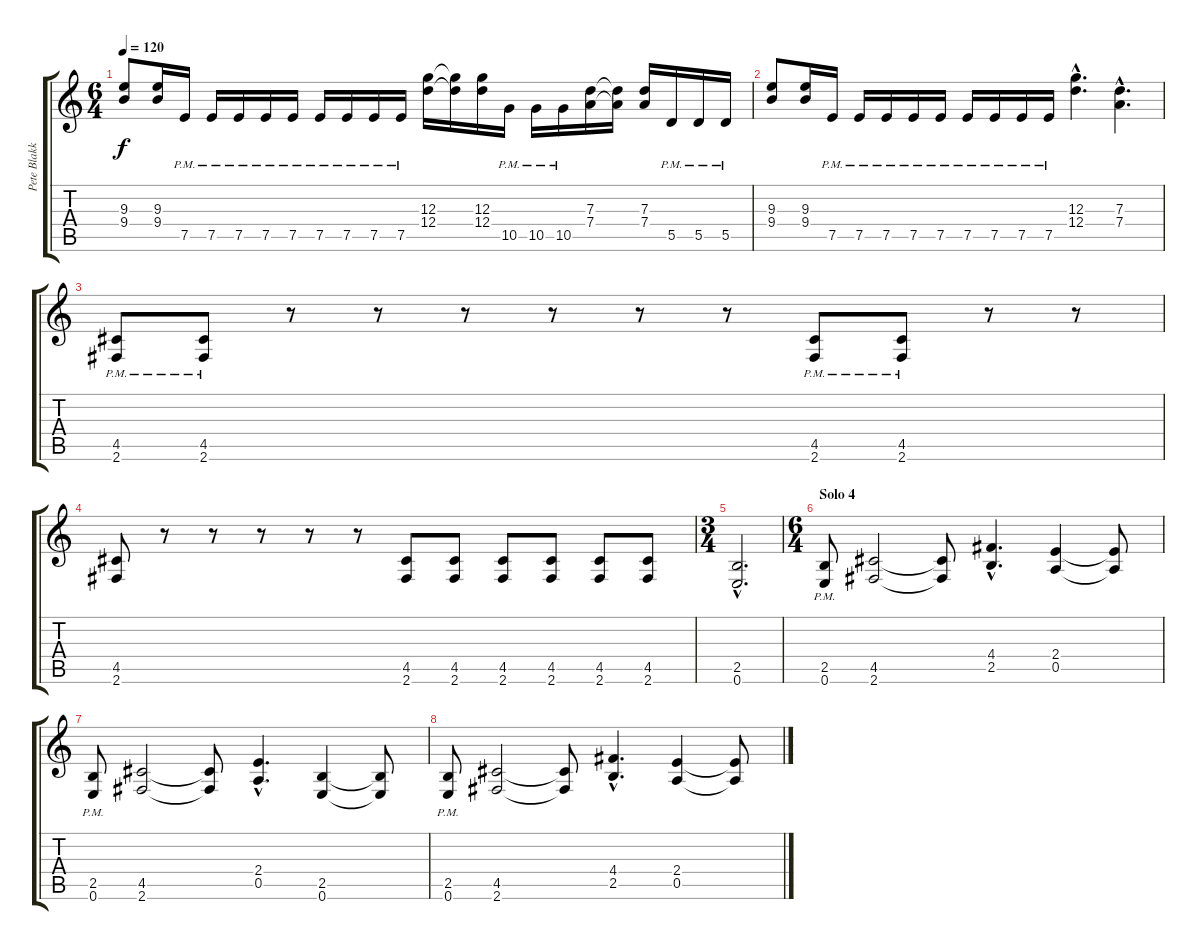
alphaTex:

\track ("Pete Blakk" "Pete Blakk") {instrument overdrivenguitar}
\staff {score tabs}
\tuning (E4 B3 G3 D3 A2 E2) {hide}
\ts (6 4)
\tempo 120
\clef g2
\ks c
(9.3 9.4).8{dy f} (9.3 9.4).16 7.5{pm}.16 7.5{pm}.16 7.5{pm}.16 7.5{pm}.16 7.5{pm}.16 7.5{pm}.16 7.5{pm}.16 7.5{pm}.16 7.5{pm}.16 (12.3 12.4).16 (12.3{t} 12.4{t}).16 (12.3 12.4).16 10.5{pm}.16 10.5{pm}.16 10.5{pm}.16 (7.3 7.4).16 (7.3{t} 7.4{t}).16 (7.3 7.4).16 5.5{pm}.16 5.5{pm}.16 5.5{pm}.16 |
(9.3 9.4).8 (9.3 9.4).16 7.5{pm}.16 7.5{pm}.16 7.5{pm}.16 7.5{pm}.16 7.5{pm}.16 7.5{pm}.16 7.5{pm}.16 7.5{pm}.16 7.5{pm}.16 (12.3{hac} 12.4{hac}).4{d} (7.3{hac} 7.4{hac}).4{d} |
(4.5{pm} 2.6{pm}).8 (4.5{pm} 2.6{pm}).8 r.8 r.8 r.8 r.8 r.8 r.8 (4.5{pm} 2.6{pm}).8 (4.5{pm} 2.6{pm}).8 r.8 r.8 |
(4.5 2.6).8 r.8 r.8 r.8 r.8 r.8 (4.5 2.6).8 (4.5 2.6).8 (4.5 2.6).8 (4.5 2.6).8 (4.5 2.6).8 (4.5 2.6).8 |
\ts (3 4)
(2.5{hac} 0.6{hac}).2{d} |
\ts (6 4)
\section ("" "Solo 4")
(2.5{pm} 0.6{pm}).8 (4.5 2.6).2 (4.5{t} 2.6{t}).8 (4.4{hac} 2.5{hac}).4{d} (2.4 0.5).4 (2.4{t} 0.5{t}).8 |
(2.5{pm} 0.6{pm}).8 (4.5 2.6).2 (4.5{t} 2.6{t}).8 (2.4{hac} 0.5{hac}).4{d} (2.5 0.6).4 (2.5{t} 0.6{t}).8 |
(2.5{pm} 0.6{pm}).8 (4.5 2.6).2 (4.5{t} 2.6{t}).8 (4.4{hac} 2.5{hac}).4{d} (2.4 0.5).4 (2.4{t} 0.5{t}).8
